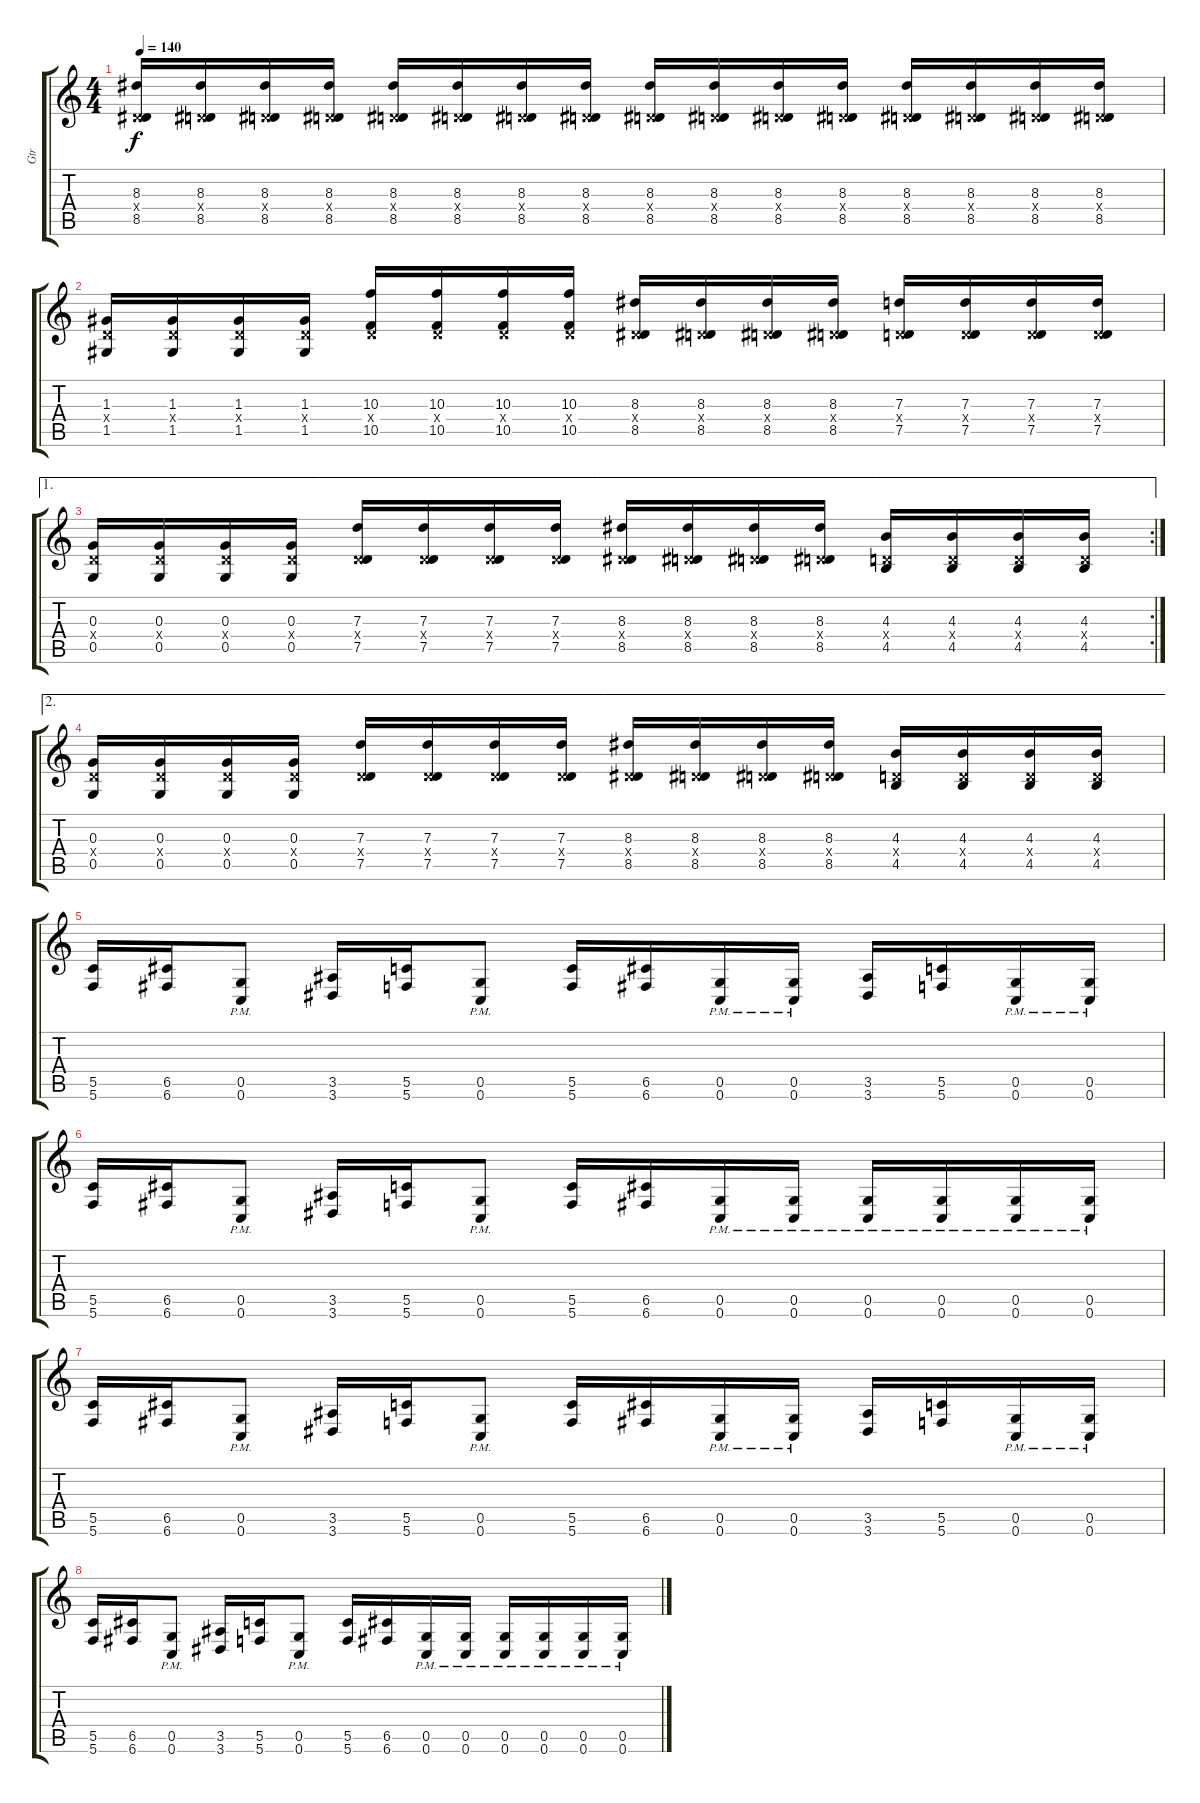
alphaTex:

\track ("Gtr" "Gtr") {instrument distortionguitar}
\staff {score tabs}
\tuning (E4 B3 G3 D3 G2 C2) {hide}
\ts (4 4)
\tempo 140
\clef g2
\ks c
(8.3 0.4{x} 8.5).16{dy f} (8.3 0.4{x} 8.5).16 (8.3 0.4{x} 8.5).16 (8.3 0.4{x} 8.5).16 (8.3 0.4{x} 8.5).16 (8.3 0.4{x} 8.5).16 (8.3 0.4{x} 8.5).16 (8.3 0.4{x} 8.5).16 (8.3 0.4{x} 8.5).16 (8.3 0.4{x} 8.5).16 (8.3 0.4{x} 8.5).16 (8.3 0.4{x} 8.5).16 (8.3 0.4{x} 8.5).16 (8.3 0.4{x} 8.5).16 (8.3 0.4{x} 8.5).16 (8.3 0.4{x} 8.5).16 |
(1.3 0.4{x} 1.5).16 (1.3 0.4{x} 1.5).16 (1.3 0.4{x} 1.5).16 (1.3 0.4{x} 1.5).16 (10.3 0.4{x} 10.5).16 (10.3 0.4{x} 10.5).16 (10.3 0.4{x} 10.5).16 (10.3 0.4{x} 10.5).16 (8.3 0.4{x} 8.5).16 (8.3 0.4{x} 8.5).16 (8.3 0.4{x} 8.5).16 (8.3 0.4{x} 8.5).16 (7.3 0.4{x} 7.5).16 (7.3 0.4{x} 7.5).16 (7.3 0.4{x} 7.5).16 (7.3 0.4{x} 7.5).16 |
\ae 1
\rc 2
(0.3 0.4{x} 0.5).16 (0.3 0.4{x} 0.5).16 (0.3 0.4{x} 0.5).16 (0.3 0.4{x} 0.5).16 (7.3 0.4{x} 7.5).16 (7.3 0.4{x} 7.5).16 (7.3 0.4{x} 7.5).16 (7.3 0.4{x} 7.5).16 (8.3 0.4{x} 8.5).16 (8.3 0.4{x} 8.5).16 (8.3 0.4{x} 8.5).16 (8.3 0.4{x} 8.5).16 (4.3 0.4{x} 4.5).16 (4.3 0.4{x} 4.5).16 (4.3 0.4{x} 4.5).16 (4.3 0.4{x} 4.5).16 |
\ae 2
(0.3 0.4{x} 0.5).16 (0.3 0.4{x} 0.5).16 (0.3 0.4{x} 0.5).16 (0.3 0.4{x} 0.5).16 (7.3 0.4{x} 7.5).16 (7.3 0.4{x} 7.5).16 (7.3 0.4{x} 7.5).16 (7.3 0.4{x} 7.5).16 (8.3 0.4{x} 8.5).16 (8.3 0.4{x} 8.5).16 (8.3 0.4{x} 8.5).16 (8.3 0.4{x} 8.5).16 (4.3 0.4{x} 4.5).16 (4.3 0.4{x} 4.5).16 (4.3 0.4{x} 4.5).16 (4.3 0.4{x} 4.5).16 |
(5.5 5.6).16 (6.5 6.6).16 (0.5{pm} 0.6{pm}).8 (3.5 3.6).16 (5.5 5.6).16 (0.5{pm} 0.6{pm}).8 (5.5 5.6).16 (6.5 6.6).16 (0.5{pm} 0.6{pm}).16 (0.5{pm} 0.6{pm}).16 (3.5 3.6).16 (5.5 5.6).16 (0.5{pm} 0.6{pm}).16 (0.5{pm} 0.6{pm}).16 |
(5.5 5.6).16 (6.5 6.6).16 (0.5{pm} 0.6{pm}).8 (3.5 3.6).16 (5.5 5.6).16 (0.5{pm} 0.6{pm}).8 (5.5 5.6).16 (6.5 6.6).16 (0.5{pm} 0.6{pm}).16 (0.5{pm} 0.6{pm}).16 (0.5{pm} 0.6{pm}).16 (0.5{pm} 0.6{pm}).16 (0.5{pm} 0.6{pm}).16 (0.5{pm} 0.6{pm}).16 |
(5.5 5.6).16 (6.5 6.6).16 (0.5{pm} 0.6{pm}).8 (3.5 3.6).16 (5.5 5.6).16 (0.5{pm} 0.6{pm}).8 (5.5 5.6).16 (6.5 6.6).16 (0.5{pm} 0.6{pm}).16 (0.5{pm} 0.6{pm}).16 (3.5 3.6).16 (5.5 5.6).16 (0.5{pm} 0.6{pm}).16 (0.5{pm} 0.6{pm}).16 |
(5.5 5.6).16 (6.5 6.6).16 (0.5{pm} 0.6{pm}).8 (3.5 3.6).16 (5.5 5.6).16 (0.5{pm} 0.6{pm}).8 (5.5 5.6).16 (6.5 6.6).16 (0.5{pm} 0.6{pm}).16 (0.5{pm} 0.6{pm}).16 (0.5{pm} 0.6{pm}).16 (0.5{pm} 0.6{pm}).16 (0.5{pm} 0.6{pm}).16 (0.5{pm} 0.6{pm}).16
